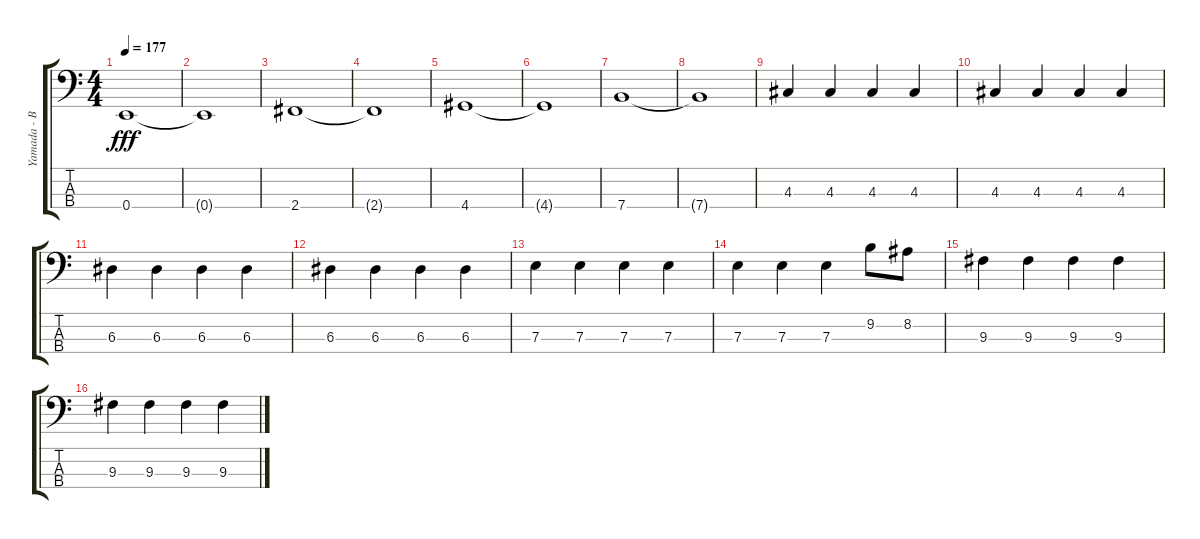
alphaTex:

\track ("Yamada - Bass" "Yamada - B") {instrument electricbasspick}
\staff {score tabs}
\tuning (G2 D2 A1 E1) {hide}
\ts (4 4)
\tempo 177
\clef f4
\ks c
0.4.1{dy fff} |
0.4{t}.1 |
2.4.1 |
2.4{t}.1 |
4.4.1 |
4.4{t}.1 |
7.4.1 |
7.4{t}.1 |
4.3.4 4.3.4 4.3.4 4.3.4 |
4.3.4 4.3.4 4.3.4 4.3.4 |
6.3.4 6.3.4 6.3.4 6.3.4 |
6.3.4 6.3.4 6.3.4 6.3.4 |
7.3.4 7.3.4 7.3.4 7.3.4 |
7.3.4 7.3.4 7.3.4 9.2.8 8.2.8 |
9.3.4 9.3.4 9.3.4 9.3.4 |
9.3.4 9.3.4 9.3.4 9.3.4
